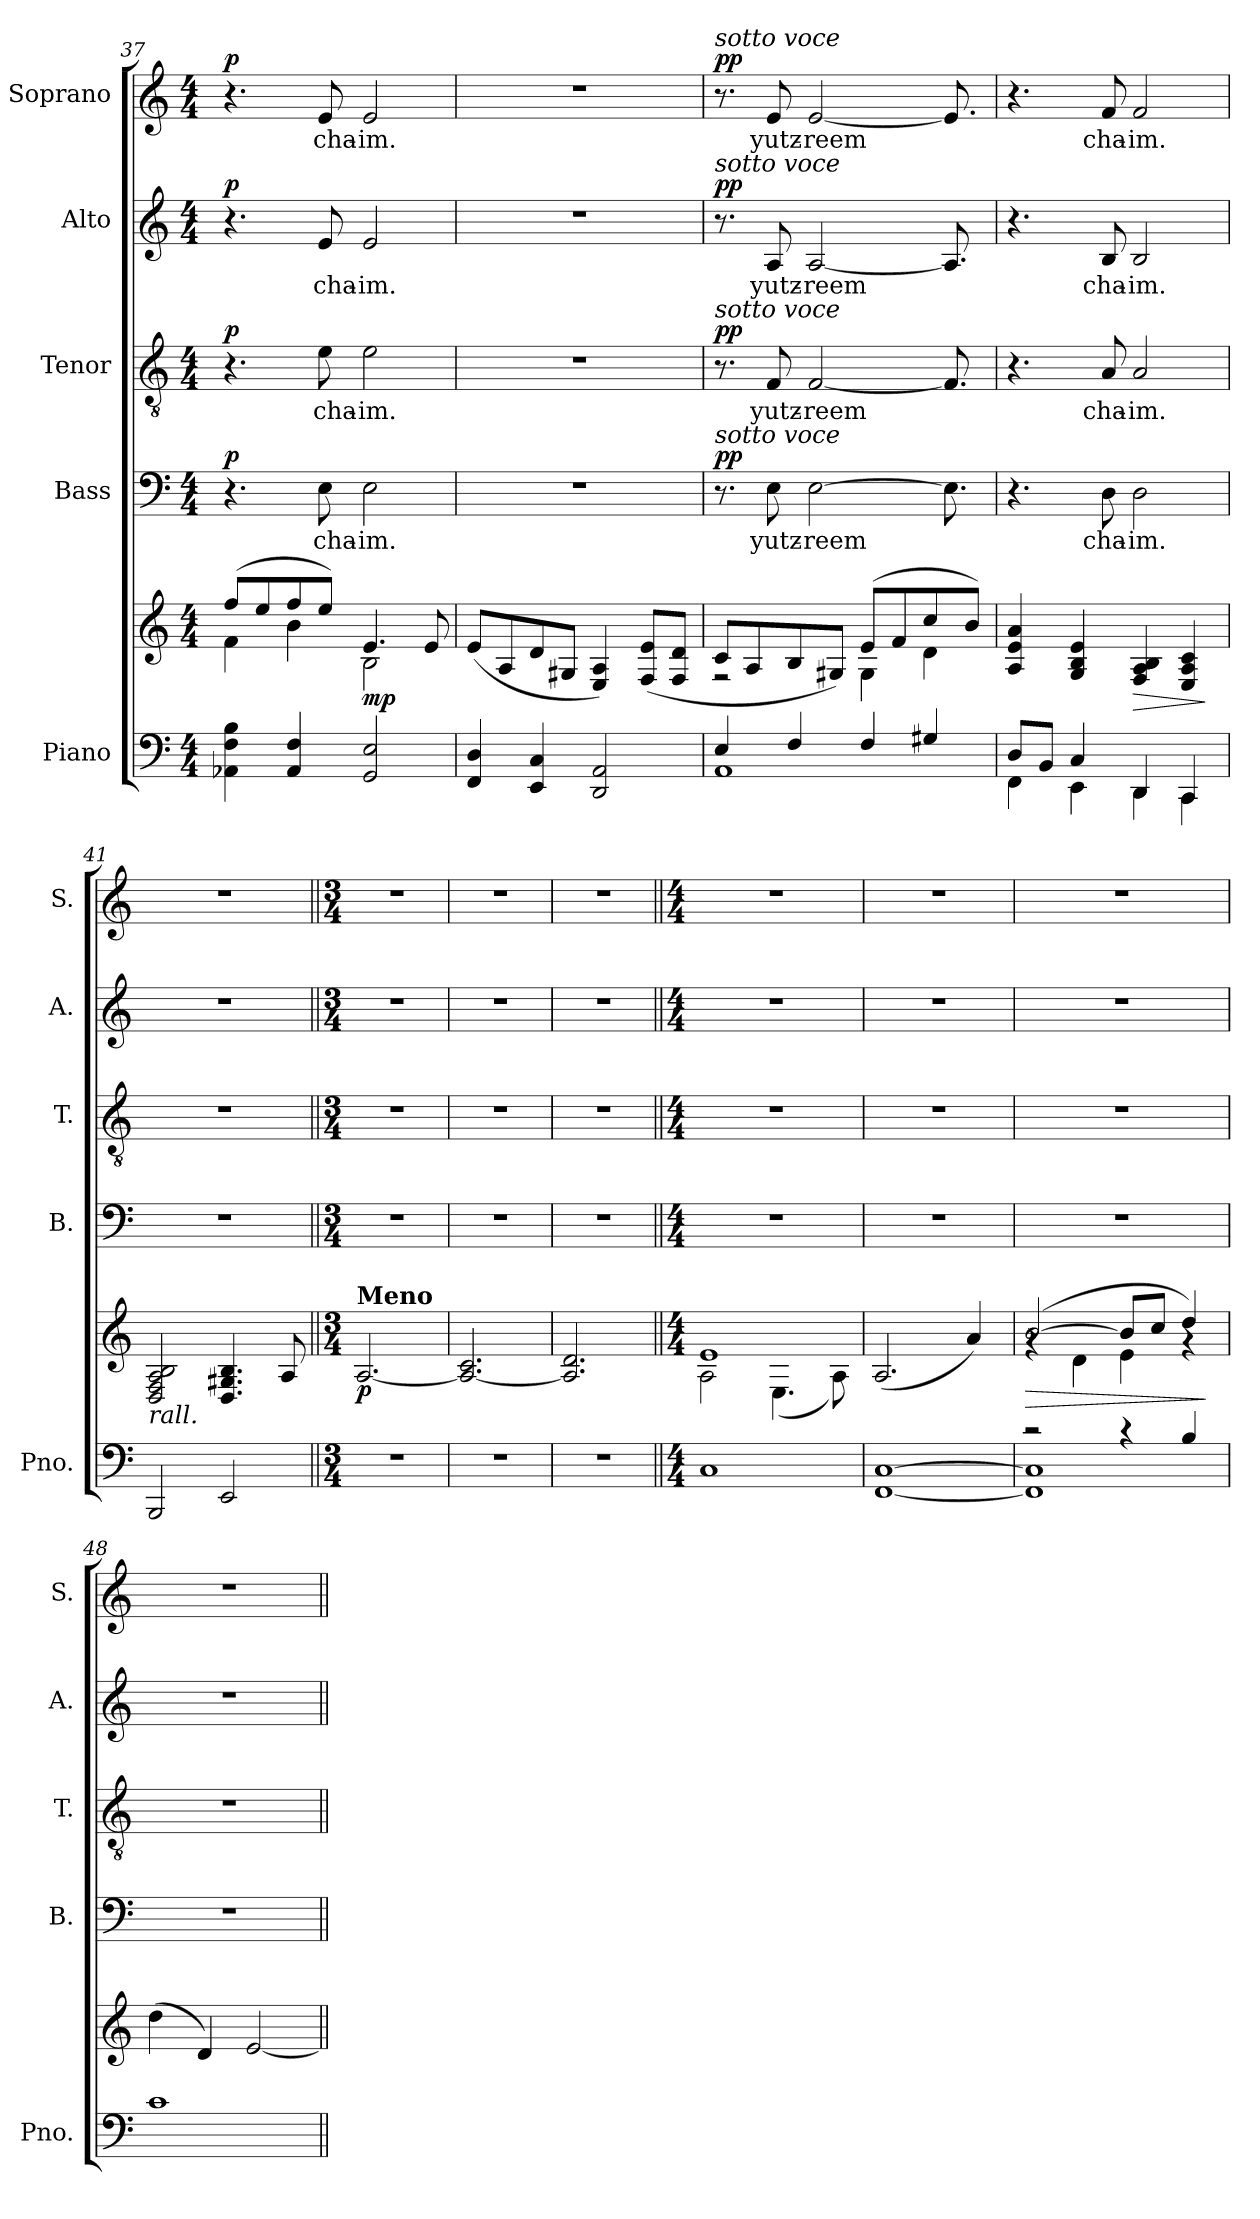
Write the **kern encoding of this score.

**kern	**kern	**dynam	**kern	**text	**dynam	**kern	**text	**dynam	**kern	**text	**dynam	**kern	**text	**dynam
*part5	*part5	*part5	*part4	*part4	*part4	*part3	*part3	*part3	*part2	*part2	*part2	*part1	*part1	*part1
*staff6	*staff5	*staff5/6	*staff4	*staff4	*staff4	*staff3	*staff3	*staff3	*staff2	*staff2	*staff2	*staff1	*staff1	*staff1
*I"Piano	*	*	*I"Bass	*	*	*I"Tenor	*	*	*I"Alto	*	*	*I"Soprano	*	*
*I'Pno.	*	*	*I'B.	*	*	*I'T.	*	*	*I'A.	*	*	*I'S.	*	*
*clefF4	*clefG2	*	*clefF4	*	*	*clefGv2	*	*	*clefG2	*	*	*clefG2	*	*
*k[]	*k[]	*	*k[]	*	*	*k[]	*	*	*k[]	*	*	*k[]	*	*
*M4/4	*M4/4	*	*M4/4	*	*	*M4/4	*	*	*M4/4	*	*	*M4/4	*	*
=37	=37	=37	=37	=37	=37	=37	=37	=37	=37	=37	=37	=37	=37	=37
*	*^	*	*	*	*	*	*	*	*	*	*	*	*	*
!	!	!	!	!	!	!LO:DY:b	!	!	!LO:DY:b	!	!	!LO:DY:b	!	!	!LO:DY:b
4AA-X\ 4F\ 4B\	(>8ff/L	4f\	.	4.r	.	p	4.r	.	p	4.r	.	p	4.r	.	p
.	8ee/	.	.	.	.	.	.	.	.	.	.	.	.	.	.
4AA-/ 4F/	8ff/	4b\	.	.	.	.	.	.	.	.	.	.	.	.	.
!	!	!	!	!	!LO:LY:b	!	!	!LO:LY:b	!	!	!LO:LY:b	!	!	!LO:LY:b	!
.	8ee/J)	.	.	8E\	cha-	.	8e\	cha-	.	8e/	cha-	.	8e/	cha-	.
!	!	!	!LO:DY:b	!	!LO:LY:b	!	!	!LO:LY:b	!	!	!LO:LY:b	!	!	!LO:LY:b	!
2GG/ 2E/	4.e/	2B\	mp	2E\	-im.	.	2e\	-im.	.	2e/	-im.	.	2e/	-im.	.
.	8e/	.	.	.	.	.	.	.	.	.	.	.	.	.	.
*	*v	*v	*	*	*	*	*	*	*	*	*	*	*	*	*
=38	=38	=38	=38	=38	=38	=38	=38	=38	=38	=38	=38	=38	=38	=38
4FF/ 4D/	(>8e/L	.	1r	.	.	1r	.	.	1r	.	.	1r	.	.
.	8A/	.	.	.	.	.	.	.	.	.	.	.	.	.
4EE/ 4C/	8d/	.	.	.	.	.	.	.	.	.	.	.	.	.
.	8G#X/J	.	.	.	.	.	.	.	.	.	.	.	.	.
2DD/ 2AA/	4E/ 4A/)	.	.	.	.	.	.	.	.	.	.	.	.	.
.	(>8F/ 8e/L	.	.	.	.	.	.	.	.	.	.	.	.	.
.	8F/ 8d/J	.	.	.	.	.	.	.	.	.	.	.	.	.
!!LO:PB:g=z
=39	=39	=39	=39	=39	=39	=39	=39	=39	=39	=39	=39	=39	=39	=39
*^	*^	*	*	*	*	*	*	*	*	*	*	*	*	*
!	!	!	!	!	!	!	!	!	!	!	!	!	!	!LO:TX:a:i:t=sotto voce	!	!
!	!	!	!	!	!	!	!	!	!	!	!LO:TX:a:i:t=sotto voce	!	!	!	!	!
!	!	!	!	!	!	!	!	!LO:TX:a:i:t=sotto voce	!	!	!	!	!	!	!	!
!	!	!	!	!	!LO:TX:a:i:t=sotto voce	!	!	!	!	!	!	!	!	!	!	!
!	!	!	!	!	!	!	!LO:DY:b	!	!	!LO:DY:b	!	!	!LO:DY:b	!	!	!LO:DY:b
4E/	1AA	8c/L	2rF	.	8.r	.	pp	8.r	.	pp	8.r	.	pp	8.r	.	pp
.	.	8A/	.	.	.	.	.	.	.	.	.	.	.	.	.	.
!	!	!	!	!	!	!LO:LY:b	!	!	!LO:LY:b	!	!	!LO:LY:b	!	!	!LO:LY:b	!
.	.	.	.	.	8E\	yutz-	.	8F/	yutz-	.	8A/	yutz-	.	8e/	yutz-	.
4F/	.	8B/	.	.	.	.	.	.	.	.	.	.	.	.	.	.
!	!	!	!	!	!	!LO:LY:b	!	!	!LO:LY:b	!	!	!LO:LY:b	!	!	!LO:LY:b	!
.	.	.	.	.	[2E\	-reem	.	[2F/	-reem	.	[2A/	-reem	.	[2e/	-reem	.
.	.	8G#X/J)	.	.	.	.	.	.	.	.	.	.	.	.	.	.
4F/	.	(>8e/L	4G#\	.	.	.	.	.	.	.	.	.	.	.	.	.
.	.	8f/	.	.	.	.	.	.	.	.	.	.	.	.	.	.
4G#X/	.	8cc/	4d\	.	.	.	.	.	.	.	.	.	.	.	.	.
.	.	.	.	.	8.E\]	.	.	8.F/]	.	.	8.A/]	.	.	8.e/]	.	.
.	.	8b/J)	.	.	.	.	.	.	.	.	.	.	.	.	.	.
*	*	*v	*v	*	*	*	*	*	*	*	*	*	*	*	*	*
=40	=40	=40	=40	=40	=40	=40	=40	=40	=40	=40	=40	=40	=40	=40	=40
8D/L	4FF\	4A/ 4e/ 4a/	.	4.r	.	.	4.r	.	.	4.r	.	.	4.r	.	.
8BB/J	.	.	.	.	.	.	.	.	.	.	.	.	.	.	.
4C/	4EE\	4G/ 4B/ 4e/	.	.	.	.	.	.	.	.	.	.	.	.	.
!	!	!	!	!	!LO:LY:b	!	!	!LO:LY:b	!	!	!LO:LY:b	!	!	!LO:LY:b	!
.	.	.	.	8D\	cha-	.	8A/	cha-	.	8B/	cha-	.	8f/	cha-	.
!	!	!	!LO:HP:b	!	!LO:LY:b	!	!	!LO:LY:b	!	!	!LO:LY:b	!	!	!LO:LY:b	!
4DD/	4DD\	4F/ 4A/ 4B/	>	2D\	-im.	.	2A/	-im.	.	2B/	-im.	.	2f/	-im.	.
4CC/	4CC\	4E/ 4A/ 4c/	.	.	.	.	.	.	.	.	.	.	.	.	.
*v	*v	*	*	*	*	*	*	*	*	*	*	*	*	*	*
.	.	]	.	.	.	.	.	.	.	.	.	.	.	.
=41	=41	=41	=41	=41	=41	=41	=41	=41	=41	=41	=41	=41	=41	=41
!	!LO:TX:b:i:t=rall.	!	!	!	!	!	!	!	!	!	!	!	!	!
2BBB/	2D/ 2F/ 2A/ 2B/	.	1r	.	.	1r	.	.	1r	.	.	1r	.	.
2EE/	4.D/ 4.G#X/ 4.B/	.	.	.	.	.	.	.	.	.	.	.	.	.
.	8A/	.	.	.	.	.	.	.	.	.	.	.	.	.
=42||	=42||	=42||	=42||	=42||	=42||	=42||	=42||	=42||	=42||	=42||	=42||	=42||	=42||	=42||
*M3/4	*M3/4	*	*M3/4	*	*	*M3/4	*	*	*M3/4	*	*	*M3/4	*	*
!	!LO:TX:a:B:t=Meno	!	!	!	!	!	!	!	!	!	!	!	!	!
!	!	!LO:DY:b	!	!	!	!	!	!	!	!	!	!	!	!
2.r	[2.A/	p	2.r	.	.	2.r	.	.	2.r	.	.	2.r	.	.
=43	=43	=43	=43	=43	=43	=43	=43	=43	=43	=43	=43	=43	=43	=43
2.r	2.A/_ 2.c/	.	2.r	.	.	2.r	.	.	2.r	.	.	2.r	.	.
=44	=44	=44	=44	=44	=44	=44	=44	=44	=44	=44	=44	=44	=44	=44
2.r	2.A/] 2.d/	.	2.r	.	.	2.r	.	.	2.r	.	.	2.r	.	.
=45||	=45||	=45||	=45||	=45||	=45||	=45||	=45||	=45||	=45||	=45||	=45||	=45||	=45||	=45||
*M4/4	*M4/4	*	*M4/4	*	*	*M4/4	*	*	*M4/4	*	*	*M4/4	*	*
*	*^	*	*	*	*	*	*	*	*	*	*	*	*	*
1C	1e	2A\	.	1r	.	.	1r	.	.	1r	.	.	1r	.	.
.	.	(<4.E\	.	.	.	.	.	.	.	.	.	.	.	.	.
.	.	8A\)	.	.	.	.	.	.	.	.	.	.	.	.	.
*	*v	*v	*	*	*	*	*	*	*	*	*	*	*	*	*
=46	=46	=46	=46	=46	=46	=46	=46	=46	=46	=46	=46	=46	=46	=46
[1FF [1C	(<2.A/	.	1r	.	.	1r	.	.	1r	.	.	1r	.	.
.	4a/)	.	.	.	.	.	.	.	.	.	.	.	.	.
!!LO:LB:g=z
=47	=47	=47	=47	=47	=47	=47	=47	=47	=47	=47	=47	=47	=47	=47
*^	*	*	*	*	*	*	*	*	*	*	*	*	*	*
!	!	!	!LO:HP:b	!	!	!	!	!	!	!	!	!	!	!	!
*	*	*^	*	*	*	*	*	*	*	*	*	*	*	*	*
2r	1FF] 1C]	(>[2b/	4rg	>	1r	.	.	1r	.	.	1r	.	.	1r	.	.
.	.	.	4d\	.	.	.	.	.	.	.	.	.	.	.	.	.
4r	.	8b/L]	4e\	.	.	.	.	.	.	.	.	.	.	.	.	.
.	.	8cc/J	.	.	.	.	.	.	.	.	.	.	.	.	.	.
4B/	.	4dd/)	4rg	.	.	.	.	.	.	.	.	.	.	.	.	.
*v	*v	*	*	*	*	*	*	*	*	*	*	*	*	*	*	*
*	*v	*v	*	*	*	*	*	*	*	*	*	*	*	*	*
.	.	]	.	.	.	.	.	.	.	.	.	.	.	.
=48	=48	=48	=48	=48	=48	=48	=48	=48	=48	=48	=48	=48	=48	=48
1c	(>4dd\	.	1r	.	.	1r	.	.	1r	.	.	1r	.	.
.	4d/)	.	.	.	.	.	.	.	.	.	.	.	.	.
.	[2e/	.	.	.	.	.	.	.	.	.	.	.	.	.
=||	=||	=||	=||	=||	=||	=||	=||	=||	=||	=||	=||	=||	=||	=||
*-	*-	*-	*-	*-	*-	*-	*-	*-	*-	*-	*-	*-	*-	*-
